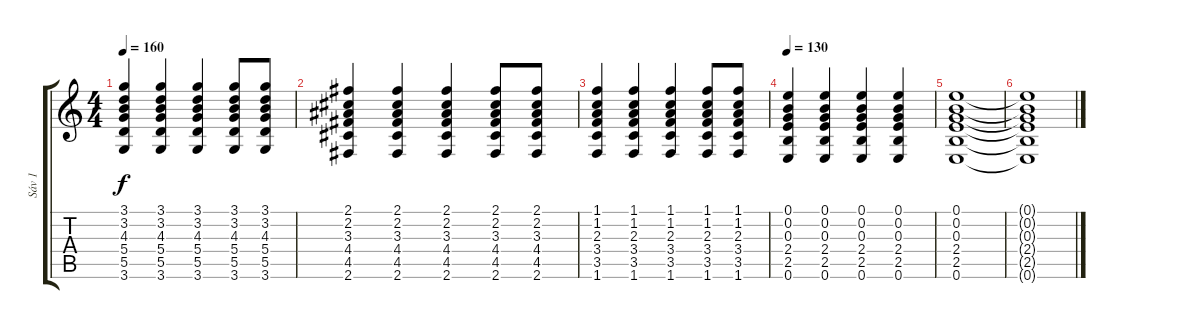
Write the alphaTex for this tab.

\track ("Sáv 1" "Sáv 1") {instrument acousticguitarsteel}
\staff {score tabs}
\tuning (E4 B3 G3 D3 A2 E2) {hide}
\ts (4 4)
\tempo 160
\clef g2
\ks c
(3.1 3.2 4.3 5.4 5.5 3.6).4{dy f} (3.1 3.2 4.3 5.4 5.5 3.6).4 (3.1 3.2 4.3 5.4 5.5 3.6).4 (3.1 3.2 4.3 5.4 5.5 3.6).8 (3.1 3.2 4.3 5.4 5.5 3.6).8 |
(2.1 2.2 3.3 4.4 4.5 2.6).4 (2.1 2.2 3.3 4.4 4.5 2.6).4 (2.1 2.2 3.3 4.4 4.5 2.6).4 (2.1 2.2 3.3 4.4 4.5 2.6).8 (2.1 2.2 3.3 4.4 4.5 2.6).8 |
(1.1 1.2 2.3 3.4 3.5 1.6).4 (1.1 1.2 2.3 3.4 3.5 1.6).4 (1.1 1.2 2.3 3.4 3.5 1.6).4 (1.1 1.2 2.3 3.4 3.5 1.6).8 (1.1 1.2 2.3 3.4 3.5 1.6).8 |
\tempo 130
(0.1 0.2 0.3 2.4 2.5 0.6).4 (0.1 0.2 0.3 2.4 2.5 0.6).4 (0.1 0.2 0.3 2.4 2.5 0.6).4 (0.1 0.2 0.3 2.4 2.5 0.6).4 |
(0.1 0.2 0.3 2.4 2.5 0.6).1 |
(0.1{t} 0.2{t} 0.3{t} 2.4{t} 2.5{t} 0.6{t}).1
